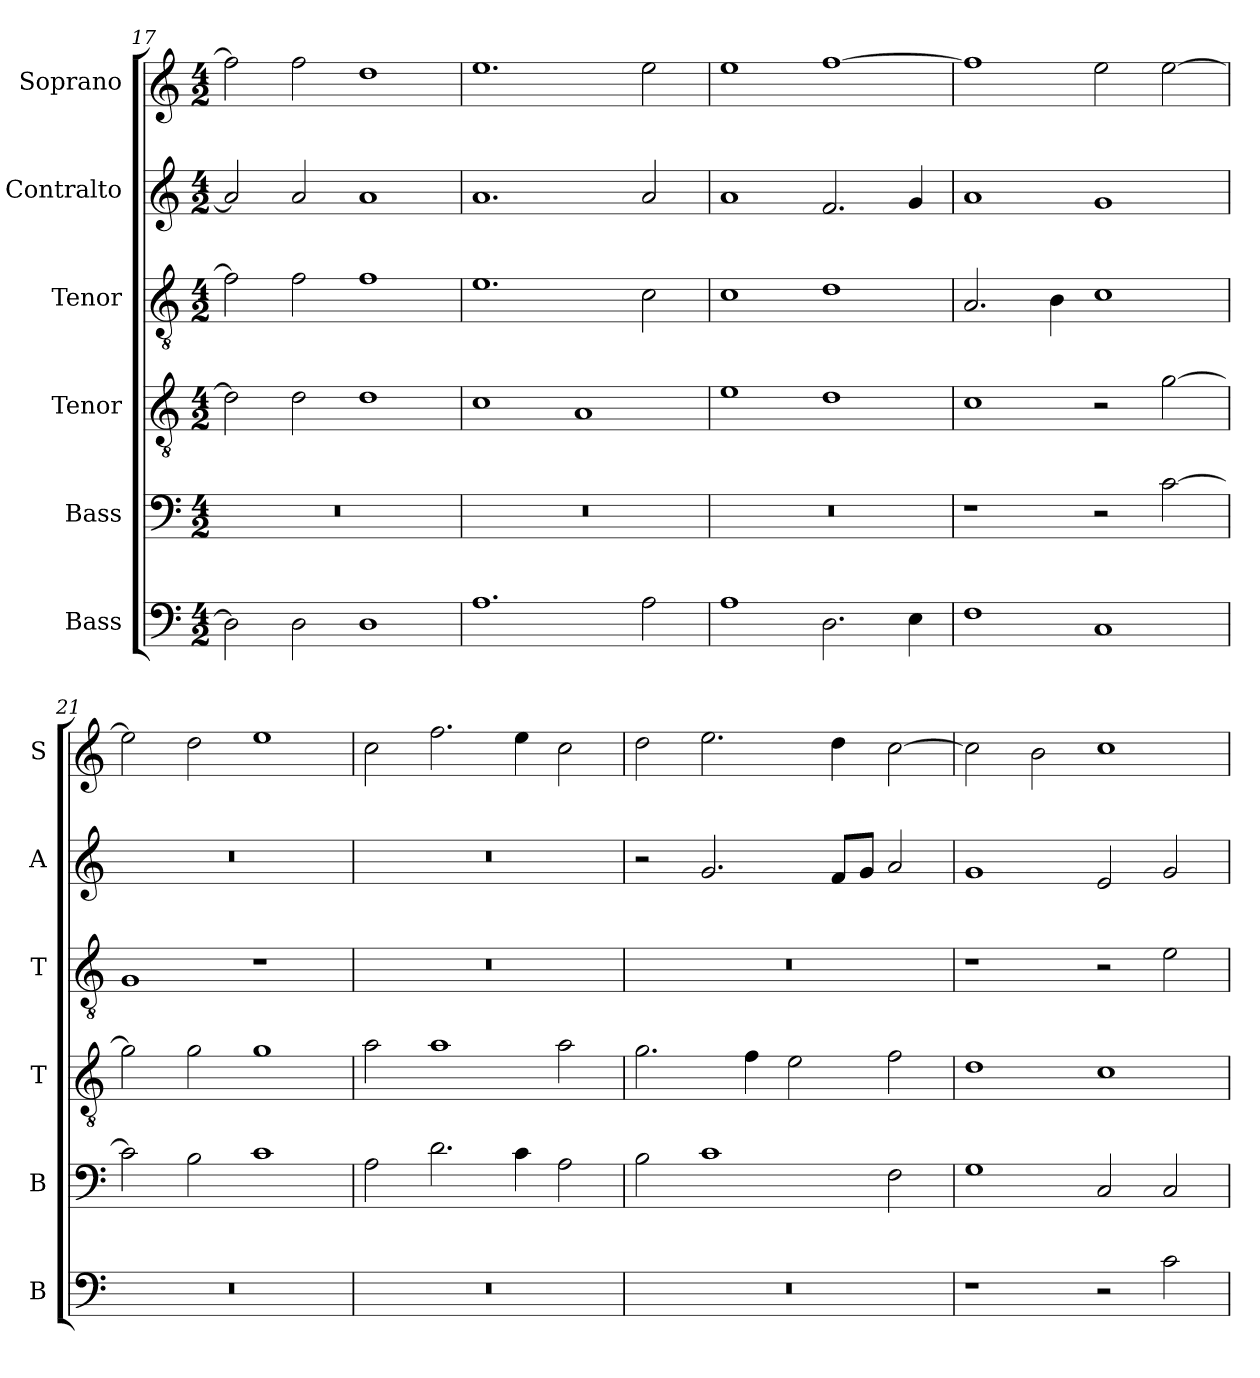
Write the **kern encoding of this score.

**kern	**kern	**kern	**kern	**kern	**kern
*part6	*part5	*part4	*part3	*part2	*part1
*staff6	*staff5	*staff4	*staff3	*staff2	*staff1
*I"Bass	*I"Bass	*I"Tenor	*I"Tenor	*I"Contralto	*I"Soprano
*I'B	*I'B	*I'T	*I'T	*I'A	*I'S
*clefF4	*clefF4	*clefGv2	*clefGv2	*clefG2	*clefG2
*k[]	*k[]	*k[]	*k[]	*k[]	*k[]
*C:ion	*C:ion	*C:ion	*C:ion	*C:ion	*C:ion
*M4/2	*M4/2	*M4/2	*M4/2	*M4/2	*M4/2
=17	=17	=17	=17	=17	=17
2D]	0r	2d]	2f]	2a]	2ff]
2D	.	2d	2f	2a	2ff
1D	.	1d	1f	1a	1dd
=18	=18	=18	=18	=18	=18
1.A	0r	1c	1.e	1.a	1.ee
.	.	1A	.	.	.
2A	.	.	2c	2a	2ee
=19	=19	=19	=19	=19	=19
1A	0r	1e	1c	1a	1ee
2.D	.	1d	1d	2.f	[1ff
4E	.	.	.	4g	.
=20	=20	=20	=20	=20	=20
1F	1r	1c	2.A	1a	1ff]
.	.	.	4B	.	.
1C	2r	2r	1c	1g	2ee
.	[2c	[2g	.	.	[2ee
=21	=21	=21	=21	=21	=21
0r	2c]	2g]	1G	0r	2ee]
.	2B	2g	.	.	2dd
.	1c	1g	1r	.	1ee
=22	=22	=22	=22	=22	=22
0r	2A	2a	0r	0r	2cc
.	2.d	1a	.	.	2.ff
.	4c	.	.	.	4ee
.	2A	2a	.	.	2cc
=23	=23	=23	=23	=23	=23
0r	2B	2.g	0r	2r	2dd
.	1c	.	.	2.g	2.ee
.	.	4f	.	.	.
.	.	2e	.	.	.
.	.	.	.	8f/L	4dd
.	.	.	.	8g/J	.
.	2F	2f	.	2a	[2cc
=24	=24	=24	=24	=24	=24
1r	1G	1d	1r	1g	2cc]
.	.	.	.	.	2b
2r	2C	1c	2r	2e	1cc
2c	2C	.	2e	2g	.
=	=	=	=	=	=
*-	*-	*-	*-	*-	*-
